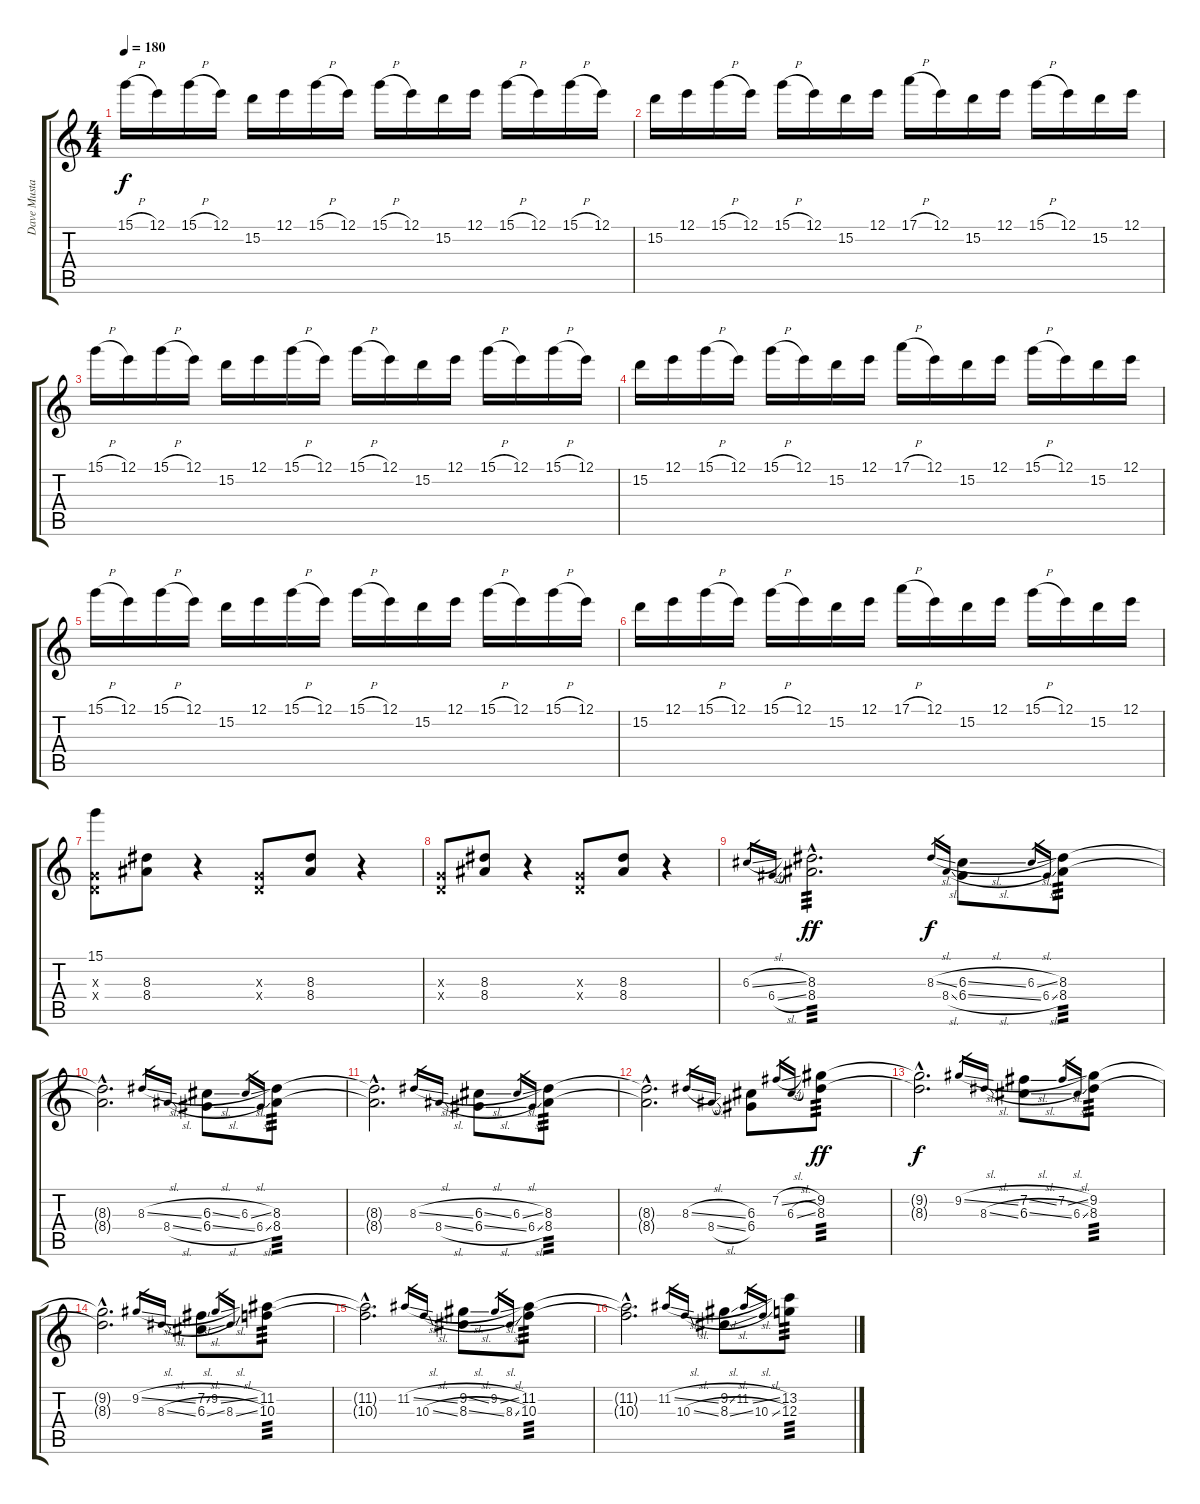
\track ("Dave Mustaine" "Dave Musta") {instrument distortionguitar}
\staff {score tabs}
\tuning (E4 B3 G3 D3 A2 E2) {hide}
\ts (4 4)
\tempo 180
\clef g2
\ks c
15.1{h}.16{dy f} 12.1.16 15.1{h}.16 12.1.16 15.2.16 12.1.16 15.1{h}.16 12.1.16 15.1{h}.16 12.1.16 15.2.16 12.1.16 15.1{h}.16 12.1.16 15.1{h}.16 12.1.16 |
15.2.16 12.1.16 15.1{h}.16 12.1.16 15.1{h}.16 12.1.16 15.2.16 12.1.16 17.1{h}.16 12.1.16 15.2.16 12.1.16 15.1{h}.16 12.1.16 15.2.16 12.1.16 |
15.1{h}.16 12.1.16 15.1{h}.16 12.1.16 15.2.16 12.1.16 15.1{h}.16 12.1.16 15.1{h}.16 12.1.16 15.2.16 12.1.16 15.1{h}.16 12.1.16 15.1{h}.16 12.1.16 |
15.2.16 12.1.16 15.1{h}.16 12.1.16 15.1{h}.16 12.1.16 15.2.16 12.1.16 17.1{h}.16 12.1.16 15.2.16 12.1.16 15.1{h}.16 12.1.16 15.2.16 12.1.16 |
15.1{h}.16 12.1.16 15.1{h}.16 12.1.16 15.2.16 12.1.16 15.1{h}.16 12.1.16 15.1{h}.16 12.1.16 15.2.16 12.1.16 15.1{h}.16 12.1.16 15.1{h}.16 12.1.16 |
15.2.16 12.1.16 15.1{h}.16 12.1.16 15.1{h}.16 12.1.16 15.2.16 12.1.16 17.1{h}.16 12.1.16 15.2.16 12.1.16 15.1{h}.16 12.1.16 15.2.16 12.1.16 |
(15.1 0.3{x} 0.4{x}).8 (8.3 8.4).8 r.4 (0.3{x} 0.4{x}).8{volume 10} (8.3 8.4).8 r.4 |
(0.3{x} 0.4{x}).8{volume 6} (8.3 8.4).8 r.4 (0.3{x} 0.4{x}).8{volume 2} (8.3 8.4).8 r.4 |
6.3{sl}.16{gr} 6.4{sl}.16{gr} (8.3{hac} 8.4{hac}).2{d tp 3 dy ff volume 16} 8.3{sl}.16{gr dy f} 8.4{sl}.16{gr} (6.3{sl} 6.4{sl}).8 6.3{sl}.16{gr} 6.4{sl}.16{gr} (8.3 8.4).8{tp 3} |
(8.3{hac t} 8.4{hac t}).2{d} 8.3{sl}.16{gr} 8.4{sl}.16{gr} (6.3{sl} 6.4{sl}).8 6.3{sl}.16{gr} 6.4{sl}.16{gr} (8.3 8.4).8{tp 3} |
(8.3{hac t} 8.4{hac t}).2{d} 8.3{sl}.16{gr} 8.4{sl}.16{gr} (6.3{sl} 6.4{sl}).8 6.3{sl}.16{gr} 6.4{sl}.16{gr} (8.3 8.4).8{tp 3} |
(8.3{hac t} 8.4{hac t}).2{d} 8.3{sl}.16{gr} 8.4{sl}.16{gr} (6.3 6.4).8 7.2{sl}.16{gr} 6.3{sl}.16{gr} (9.2 8.3).8{tp 3 dy ff} |
(9.2{hac t} 8.3{hac t}).2{d dy f} 9.2{sl}.16{gr} 8.3{sl}.16{gr} (7.2{sl} 6.3{sl}).8 7.2{sl}.16{gr} 6.3{sl}.16{gr} (9.2 8.3).8{tp 3} |
(9.2{hac t} 8.3{hac t}).2{d} 9.2{sl}.16{gr} 8.3{sl}.16{gr} (7.2{sl} 6.3{sl}).8 9.2{sl}.16{gr} 8.3{sl}.16{gr} (11.2 10.3).8{tp 3} |
(11.2{hac t} 10.3{hac t}).2{d} 11.2{sl}.16{gr} 10.3{sl}.16{gr} (9.2{sl} 8.3{sl}).8 9.2{sl}.16{gr} 8.3{sl}.16{gr} (11.2 10.3).8{tp 3} |
(11.2{hac t} 10.3{hac t}).2{d} 11.2{sl}.16{gr} 10.3{sl}.16{gr} (9.2{sl} 8.3{sl}).8 11.2{sl}.16{gr} 10.3{sl}.16{gr} (13.2 12.3).8{tp 3}
